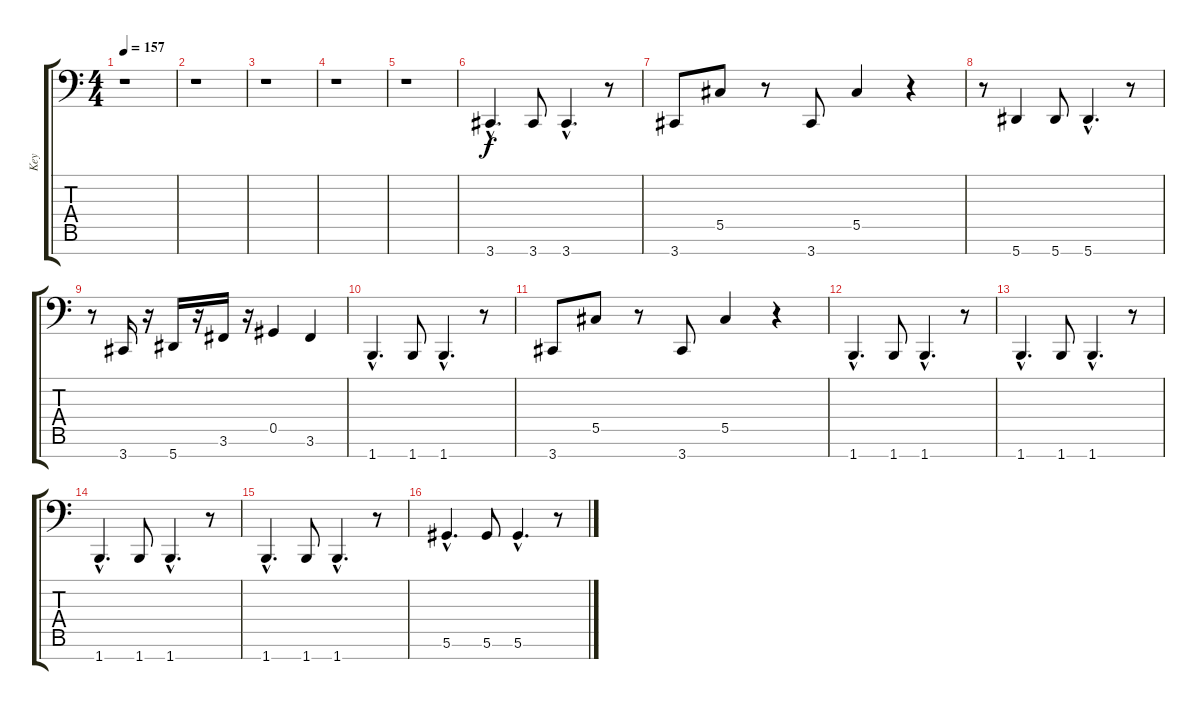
\track ("Key" "Key") {instrument pad3polysynth}
\staff {score tabs}
\tuning (Eb4 Bb3 Gb3 Db3 Ab2 Eb2 Bb1) {hide}
\ts (4 4)
\tempo 157
\clef f4
\ks c
r.1{dy f} |
r.1 |
r.1 |
r.1 |
r.1 |
3.7{hac}.4{d} 3.7.8 3.7{hac}.4{d} r.8 |
3.7.8 5.5.8 r.8 3.7.8 5.5.4 r.4 |
r.8 5.7.4 5.7.8 5.7{hac}.4{d} r.8 |
r.8 3.7.16 r.16 5.7.16 r.16 3.6.16 r.16 0.5.4 3.6.4 |
1.7{hac}.4{d} 1.7.8 1.7{hac}.4{d} r.8 |
3.7.8 5.5.8 r.8 3.7.8 5.5.4 r.4 |
1.7{hac}.4{d} 1.7.8 1.7{hac}.4{d} r.8 |
1.7{hac}.4{d} 1.7.8 1.7{hac}.4{d} r.8 |
1.7{hac}.4{d} 1.7.8 1.7{hac}.4{d} r.8 |
1.7{hac}.4{d} 1.7.8 1.7{hac}.4{d} r.8 |
5.6{hac}.4{d} 5.6.8 5.6{hac}.4{d} r.8
